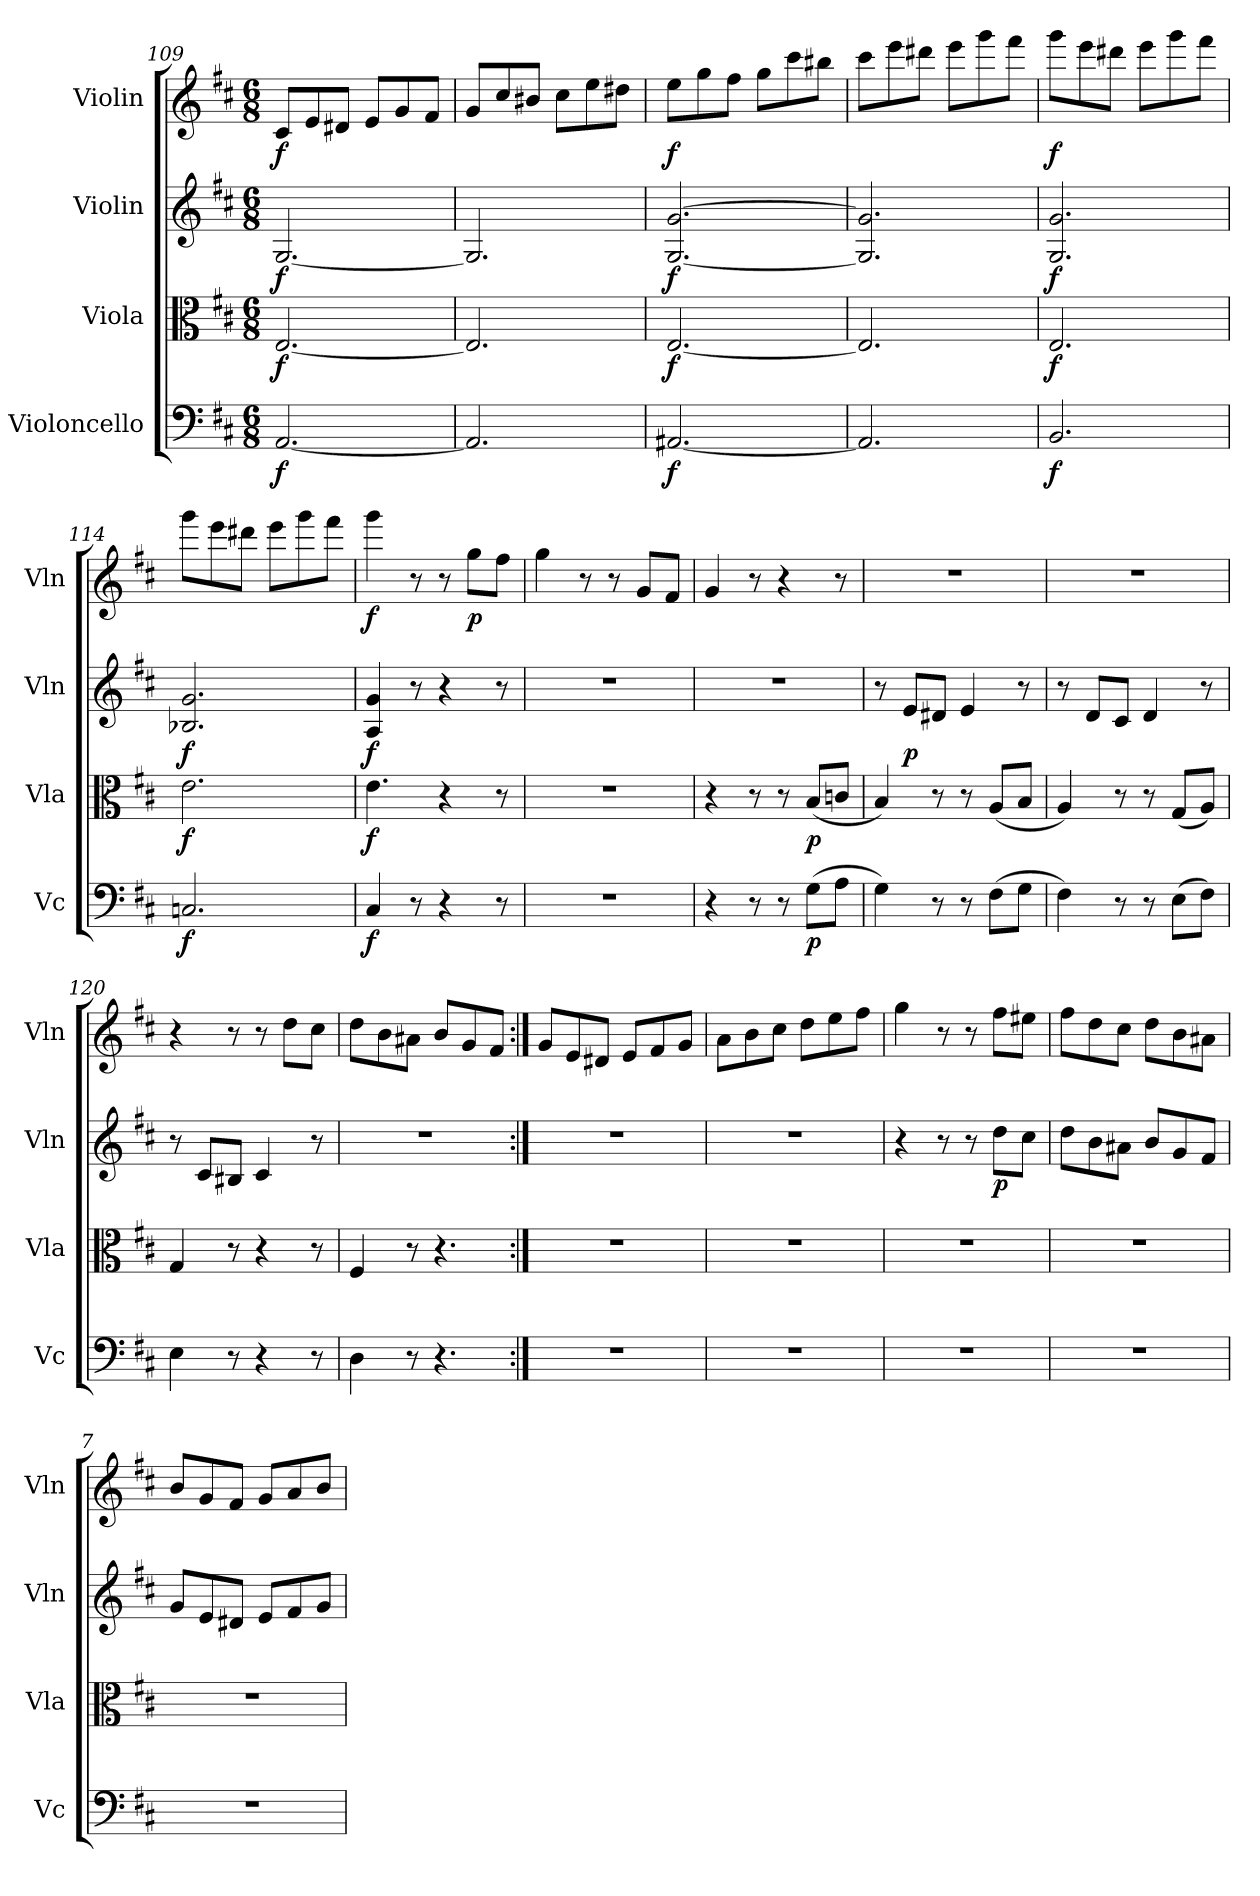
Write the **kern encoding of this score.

**kern	**dynam	**kern	**dynam	**kern	**dynam	**kern	**dynam
*part4	*part4	*part3	*part3	*part2	*part2	*part1	*part1
*staff4	*staff4	*staff3	*staff3	*staff2	*staff2	*staff1	*staff1
*I"Violoncello	*	*I"Viola	*	*I"Violin	*	*I"Violin	*
*I'Vc	*	*I'Vla	*	*I'Vln	*	*I'Vln	*
*clefF4	*	*clefC3	*	*clefG2	*	*clefG2	*
*k[f#c#]	*	*k[f#c#]	*	*k[f#c#]	*	*k[f#c#]	*
*D:	*	*D:	*	*D:	*	*D:	*
*M6/8	*	*M6/8	*	*M6/8	*	*M6/8	*
=109	=109	=109	=109	=109	=109	=109	=109
[2.AA/	f	[2.E/	f	[2.G/	f	8c#/L	f
.	.	.	.	.	.	8e/	.
.	.	.	.	.	.	8d#X/J	.
.	.	.	.	.	.	8e/L	.
.	.	.	.	.	.	8g/	.
.	.	.	.	.	.	8f#/J	.
=110	=110	=110	=110	=110	=110	=110	=110
2.AA/]	.	2.E/]	.	2.G/]	.	8g/L	.
.	.	.	.	.	.	8cc#/	.
.	.	.	.	.	.	8b#X/J	.
.	.	.	.	.	.	8cc#\L	.
.	.	.	.	.	.	8ee\	.
.	.	.	.	.	.	8dd#X\J	.
=111	=111	=111	=111	=111	=111	=111	=111
[2.AA#X/	f	[2.E/	f	[2.G/ [2.g/	f	8ee\L	f
.	.	.	.	.	.	8gg\	.
.	.	.	.	.	.	8ff#\J	.
.	.	.	.	.	.	8gg\L	.
.	.	.	.	.	.	8ccc#\	.
.	.	.	.	.	.	8bb#X\J	.
=112	=112	=112	=112	=112	=112	=112	=112
2.AA#/]	.	2.E/]	.	2.G]/ 2.g]/	.	8ccc#\L	.
.	.	.	.	.	.	8eee\	.
.	.	.	.	.	.	8ddd#X\J	.
.	.	.	.	.	.	8eee\L	.
.	.	.	.	.	.	8ggg\	.
.	.	.	.	.	.	8fff#\J	.
=113	=113	=113	=113	=113	=113	=113	=113
2.BB/	f	2.E/	f	2.G/ 2.g/	f	8ggg\L	f
.	.	.	.	.	.	8eee\	.
.	.	.	.	.	.	8ddd#X\J	.
.	.	.	.	.	.	8eee\L	.
.	.	.	.	.	.	8ggg\	.
.	.	.	.	.	.	8fff#\J	.
=114	=114	=114	=114	=114	=114	=114	=114
2.Cn/	f	2.e\	f	2.B-X/ 2.g/	f	8ggg\L	.
.	.	.	.	.	.	8eee\	.
.	.	.	.	.	.	8ddd#X\J	.
.	.	.	.	.	.	8eee\L	.
.	.	.	.	.	.	8ggg\	.
.	.	.	.	.	.	8fff#\J	.
=115	=115	=115	=115	=115	=115	=115	=115
4C#/	f	4.e\	f	4A/ 4g/	f	4ggg\	f
8r	.	.	.	8r	.	8r	.
4r	.	4r	.	4r	.	8r	.
.	.	.	.	.	.	8gg\L	p
8r	.	8r	.	8r	.	8ff#\J	.
=116	=116	=116	=116	=116	=116	=116	=116
2.r	.	2.r	.	2.r	.	4gg\	.
.	.	.	.	.	.	8r	.
.	.	.	.	.	.	8r	.
.	.	.	.	.	.	8g/L	.
.	.	.	.	.	.	8f#/J	.
=117	=117	=117	=117	=117	=117	=117	=117
4r	.	4r	.	2.r	.	4g/	.
8r	.	8r	.	.	.	8r	.
8r	.	8r	.	.	.	4r	.
(8G\L	p	(8B/L	p	.	.	.	.
8A\J	.	8cn/J	.	.	.	8r	.
=118	=118	=118	=118	=118	=118	=118	=118
4G\)	.	4B/)	.	8r	.	2.r	.
.	.	.	.	8e/L	p	.	.
8r	.	8r	.	8d#X/J	.	.	.
8r	.	8r	.	4e/	.	.	.
(8F#\L	.	(8A/L	.	.	.	.	.
8G\J	.	8B/J	.	8r	.	.	.
=119	=119	=119	=119	=119	=119	=119	=119
4F#\)	.	4A/)	.	8r	.	2.r	.
.	.	.	.	8d/L	.	.	.
8r	.	8r	.	8c#/J	.	.	.
8r	.	8r	.	4d/	.	.	.
(8E\L	.	(8G/L	.	.	.	.	.
8F#\J)	.	8A/J)	.	8r	.	.	.
=120	=120	=120	=120	=120	=120	=120	=120
4E\	.	4G/	.	8r	.	4r	.
.	.	.	.	8c#/L	.	.	.
8r	.	8r	.	8B#X/J	.	8r	.
4r	.	4r	.	4c#/	.	8r	.
.	.	.	.	.	.	8dd\L	.
8r	.	8r	.	8r	.	8cc#\J	.
=121	=121	=121	=121	=121	=121	=121	=121
4D\	.	4F#/	.	2.r	.	8dd\L	.
.	.	.	.	.	.	8b\	.
8r	.	8r	.	.	.	8a#X\J	.
4.r	.	4.r	.	.	.	8b/L	.
.	.	.	.	.	.	8g/	.
.	.	.	.	.	.	8f#/J	.
=122:|!	=122:|!	=122:|!	=122:|!	=122:|!	=122:|!	=122:|!	=122:|!
2.r	.	2.r	.	2.r	.	8g/L	.
.	.	.	.	.	.	8e/	.
.	.	.	.	.	.	8d#X/J	.
.	.	.	.	.	.	8e/L	.
.	.	.	.	.	.	8f#/	.
.	.	.	.	.	.	8g/J	.
=4	=4	=4	=4	=4	=4	=4	=4
2.r	.	2.r	.	2.r	.	8a\L	.
.	.	.	.	.	.	8b\	.
.	.	.	.	.	.	8cc#\J	.
.	.	.	.	.	.	8dd\L	.
.	.	.	.	.	.	8ee\	.
.	.	.	.	.	.	8ff#\J	.
=5	=5	=5	=5	=5	=5	=5	=5
2.r	.	2.r	.	4r	.	4gg\	.
.	.	.	.	8r	.	8r	.
.	.	.	.	8r	.	8r	.
.	.	.	.	8dd\L	p	8ff#\L	.
.	.	.	.	8cc#\J	.	8ee#X\J	.
=6	=6	=6	=6	=6	=6	=6	=6
2.r	.	2.r	.	8dd\L	.	8ff#\L	.
.	.	.	.	8b\	.	8dd\	.
.	.	.	.	8a#X\J	.	8cc#\J	.
.	.	.	.	8b/L	.	8dd\L	.
.	.	.	.	8g/	.	8b\	.
.	.	.	.	8f#/J	.	8a#X\J	.
=7	=7	=7	=7	=7	=7	=7	=7
2.r	.	2.r	.	8g/L	.	8b/L	.
.	.	.	.	8e/	.	8g/	.
.	.	.	.	8d#X/J	.	8f#/J	.
.	.	.	.	8e/L	.	8g/L	.
.	.	.	.	8f#/	.	8a/	.
.	.	.	.	8g/J	.	8b/J	.
=	=	=	=	=	=	=	=
*-	*-	*-	*-	*-	*-	*-	*-
